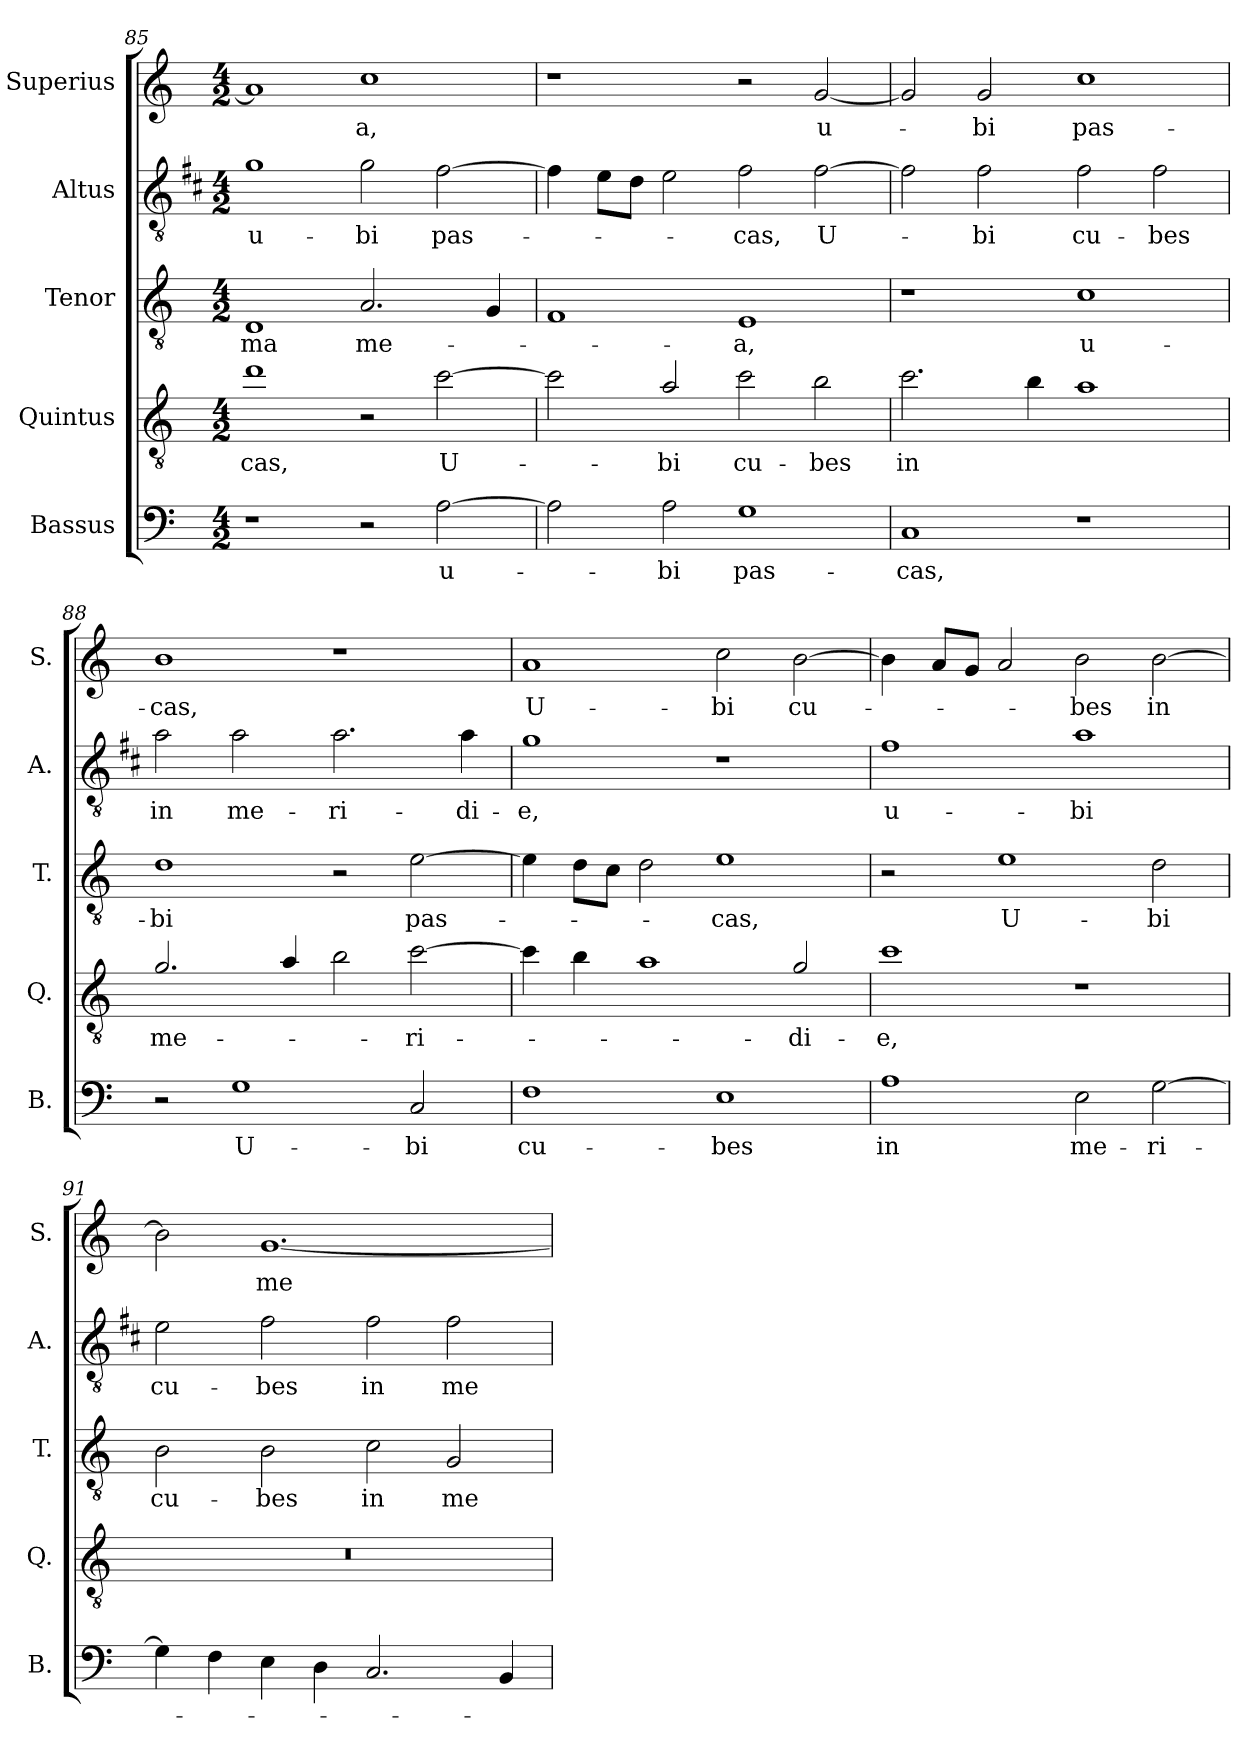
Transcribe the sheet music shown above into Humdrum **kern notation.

**kern	**text	**kern	**text	**kern	**text	**kern	**text	**kern	**text
*part5	*part5	*part4	*part4	*part3	*part3	*part2	*part2	*part1	*part1
*staff5	*staff5	*staff4	*staff4	*staff3	*staff3	*staff2	*staff2	*staff1	*staff1
*I"Bassus	*	*I"Quintus	*	*I"Tenor	*	*I"Altus	*	*I"Superius	*
*I'B.	*	*I'Q.	*	*I'T.	*	*I'A.	*	*I'S.	*
*clefF4	*	*clefGv2	*	*clefGv2	*	*clefGv2	*	*clefG2	*
*	*	*ITrd8c14	*	*	*	*ITrd1c2	*	*	*
*k[]	*	*k[]	*	*k[]	*	*k[]	*	*k[]	*
*M4/2	*	*M4/2	*	*M4/2	*	*M4/2	*	*M4/2	*
=85	=85	=85	=85	=85	=85	=85	=85	=85	=85
!	!	!	!LO:LY:b	!	!LO:LY:b	!	!LO:LY:b	!	!
1r	.	1d	-cas,	1D	-ma	1f	u-	1a]	.
!	!	!	!	!	!LO:LY:b	!	!LO:LY:b	!	!LO:LY:b
2r	.	2r	.	2.A/	me-	2f\	-bi	1cc	-a,
!	!LO:LY:b	!	!LO:LY:b	!	!	!	!LO:LY:b	!	!
[2A\	u-	[2c\	U-	.	.	[2e\	pas-	.	.
.	.	.	.	4G/	.	.	.	.	.
=86	=86	=86	=86	=86	=86	=86	=86	=86	=86
2A\]	.	2c\]	.	1F	.	4e\]	.	1r	.
.	.	.	.	.	.	8d\L	.	.	.
.	.	.	.	.	.	8c\J	.	.	.
!	!LO:LY:b	!	!LO:LY:b	!	!	!	!	!	!
2A\	-bi	2A/	-bi	.	.	2d\	.	.	.
!	!LO:LY:b	!	!LO:LY:b	!	!LO:LY:b	!	!LO:LY:b	!	!
1G	pas-	2c\	cu-	1E	-a,	2e\	-cas,	2r	.
!	!	!	!LO:LY:b	!	!	!	!LO:LY:b	!	!LO:LY:b
.	.	2B\	-bes	.	.	[2e\	U-	[2g/	u-
=87	=87	=87	=87	=87	=87	=87	=87	=87	=87
!	!LO:LY:b	!	!LO:LY:b	!	!	!	!	!	!
1C	-cas,	2.c\	in	1r	.	2e\]	.	2g/]	.
!	!	!	!	!	!	!	!LO:LY:b	!	!LO:LY:b
.	.	.	.	.	.	2e\	-bi	2g/	-bi
.	.	4B\	.	.	.	.	.	.	.
!	!	!	!	!	!LO:LY:b	!	!LO:LY:b	!	!LO:LY:b
1r	.	1A	.	1c	u-	2e\	cu-	1cc	pas-
!	!	!	!	!	!	!	!LO:LY:b	!	!
.	.	.	.	.	.	2e\	-bes	.	.
!!LO:LB:g=z
=88	=88	=88	=88	=88	=88	=88	=88	=88	=88
!	!	!	!LO:LY:b	!	!LO:LY:b	!	!LO:LY:b	!	!LO:LY:b
2r	.	2.G/	me-	1d	-bi	2g\	in	1b	-cas,
!	!LO:LY:b	!	!	!	!	!	!LO:LY:b	!	!
1G	U-	.	.	.	.	2g\	me-	.	.
.	.	4A/	.	.	.	.	.	.	.
!	!	!	!	!	!	!	!LO:LY:b	!	!
.	.	2B\	.	2r	.	2.g\	-ri-	1r	.
!	!LO:LY:b	!	!LO:LY:b	!	!LO:LY:b	!	!	!	!
2C/	-bi	[2c\	-ri-	[2e\	pas-	.	.	.	.
!	!	!	!	!	!	!	!LO:LY:b	!	!
.	.	.	.	.	.	4g\	-di-	.	.
=89	=89	=89	=89	=89	=89	=89	=89	=89	=89
!	!LO:LY:b	!	!	!	!	!	!LO:LY:b	!	!LO:LY:b
1F	cu-	4c\]	.	4e\]	.	1f	-e,	1a	U-
.	.	4B\	.	8d\L	.	.	.	.	.
.	.	.	.	8c\J	.	.	.	.	.
.	.	1A	.	2d\	.	.	.	.	.
!	!LO:LY:b	!	!	!	!LO:LY:b	!	!	!	!LO:LY:b
1E	-bes	.	.	1e	-cas,	1r	.	2cc\	-bi
!	!	!	!LO:LY:b	!	!	!	!	!	!LO:LY:b
.	.	2G/	-di-	.	.	.	.	[2b\	cu-
=90	=90	=90	=90	=90	=90	=90	=90	=90	=90
!	!LO:LY:b	!	!LO:LY:b	!	!	!	!LO:LY:b	!	!
1A	in	1c	-e,	2r	.	1e	u-	4b\]	.
.	.	.	.	.	.	.	.	8a/L	.
.	.	.	.	.	.	.	.	8g/J	.
!	!	!	!	!	!LO:LY:b	!	!	!	!
.	.	.	.	1e	U-	.	.	2a/	.
!	!LO:LY:b	!	!	!	!	!	!LO:LY:b	!	!LO:LY:b
2E\	me-	1r	.	.	.	1g	-bi	2b\	-bes
!	!LO:LY:b	!	!	!	!LO:LY:b	!	!	!	!LO:LY:b
[2G\	-ri-	.	.	2d\	-bi	.	.	[2b\	in
=91	=91	=91	=91	=91	=91	=91	=91	=91	=91
!	!	!	!	!	!LO:LY:b	!	!LO:LY:b	!	!
4G\]	.	0r	.	2B\	cu-	2d\	cu-	2b\]	.
4F\	.	.	.	.	.	.	.	.	.
!	!	!	!	!	!LO:LY:b	!	!LO:LY:b	!	!LO:LY:b
4E\	.	.	.	2B\	-bes	2e\	-bes	[1.g	me-
4D\	.	.	.	.	.	.	.	.	.
!	!	!	!	!	!LO:LY:b	!	!LO:LY:b	!	!
2.C/	.	.	.	2c\	in	2e\	in	.	.
!	!	!	!	!	!LO:LY:b	!	!LO:LY:b	!	!
.	.	.	.	2G/	me-	2e\	me-	.	.
4BB/	.	.	.	.	.	.	.	.	.
=	=	=	=	=	=	=	=	=	=
*-	*-	*-	*-	*-	*-	*-	*-	*-	*-
